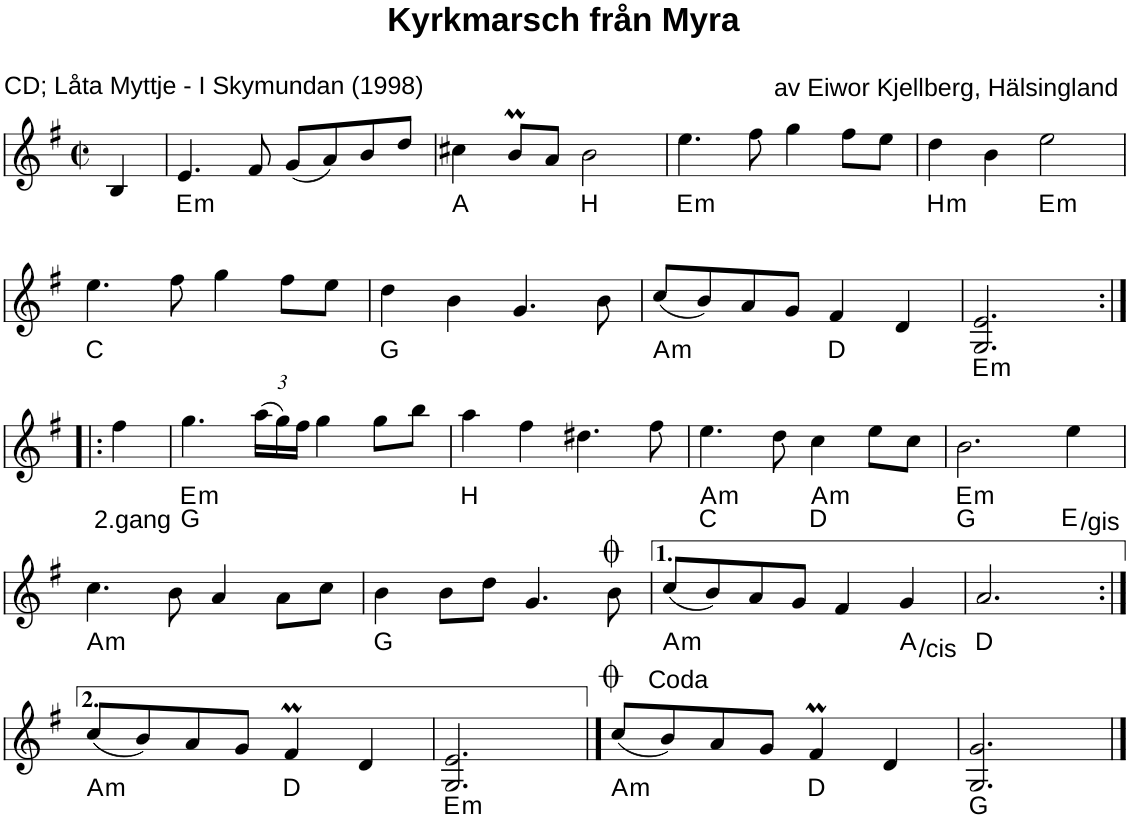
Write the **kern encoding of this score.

**kern	**harte
*part1	*part1
*staff1	*
*I"Piano	*
*I'Pno.	*
*clefG2	*
*k[f#]	*
*M2/2	*
*met(c|)	*
=	=
4B/	.
=1	=1
!	!LO:H:kt=m
4.e/	E:min
8f#/	.
(8g/L	.
8a/)	.
8b/	.
8dd/J	.
=2	=2
4cc#X\	A:maj
8bm/L	.
8a/J	.
2b\	B:maj
=3	=3
!	!LO:H:kt=m
4.ee\	E:min
8ff#\	.
4gg\	.
8ff#\L	.
8ee\J	.
=4	=4
!	!LO:H:kt=m
4dd\	B:min
4b\	.
!	!LO:H:kt=m
2ee\	E:min
!!LO:LB:g=z
=5	=5
4.ee\	C:maj
8ff#\	.
4gg\	.
8ff#\L	.
8ee\J	.
=6	=6
4dd\	G:maj
4b\	.
4.g/	.
8b\	.
=7	=7
!	!LO:H:kt=m
(8cc/L	A:min
8b/)	.
8a/	.
8g/J	.
4f#/	D:maj
4d/	.
=8	=8
!	!LO:H:kt=m
2.G/ 2.e/	E:min
!!LO:LB:g=z
=9:|!|:	=9:|!|:
4ff#\	.
=10	=10
!LO:TX:b:t=2.gang	!LO:H:n=1:kt=m
4.gg\	E:min G:maj
*Xbrackettup	*
(24aa\LL	.
24gg\)	.
24ff#\JJ	.
4gg\	.
8gg\L	.
8bb\J	.
=11	=11
4aa\	B:maj
4ff#\	.
4.dd#X\	.
8ff#\	.
=12	=12
!	!LO:H:n=1:kt=m
4.ee\	A:min C:maj
8dd\	.
!	!LO:H:n=1:kt=m
4cc\	A:min D:maj
8ee\L	.
8cc\J	.
=13	=13
!	!LO:H:n=1:kt=m
2.b\	E:min G:maj
!LO:TX:b:t=/gis	!
4ee\	E:maj
!!LO:LB:g=z
=14	=14
!	!LO:H:kt=m
4.cc\	A:min
8b\	.
4a/	.
8a\L	.
8cc\J	.
=15	=15
4b\	G:maj
8b\L	.
8dd\J	.
4.g/	.
8b\	.
=16	=16
!	!LO:H:kt=m
(8cc/L	A:min
8b/)	.
8a/	.
8g/J	.
4f#/	.
!LO:TX:b:t=/cis	!
4g/	A:maj
=17	=17
2.a/	D:maj
!!LO:LB:g=z
=18:|!	=18:|!
!	!LO:H:kt=m
(8cc/L	A:min
8b/)	.
8a/	.
8g/J	.
4f#m/	D:maj
4d/	.
=19	=19
!	!LO:H:kt=m
2.G/ 2.e/	E:min
==20	==20
!	!LO:H:kt=m
(8cc/L	A:min
8b/)	.
8a/	.
8g/J	.
4f#m/	D:maj
4d/	.
=21	=21
2.G/ 2.g/	G:maj
==	==
*-	*-
